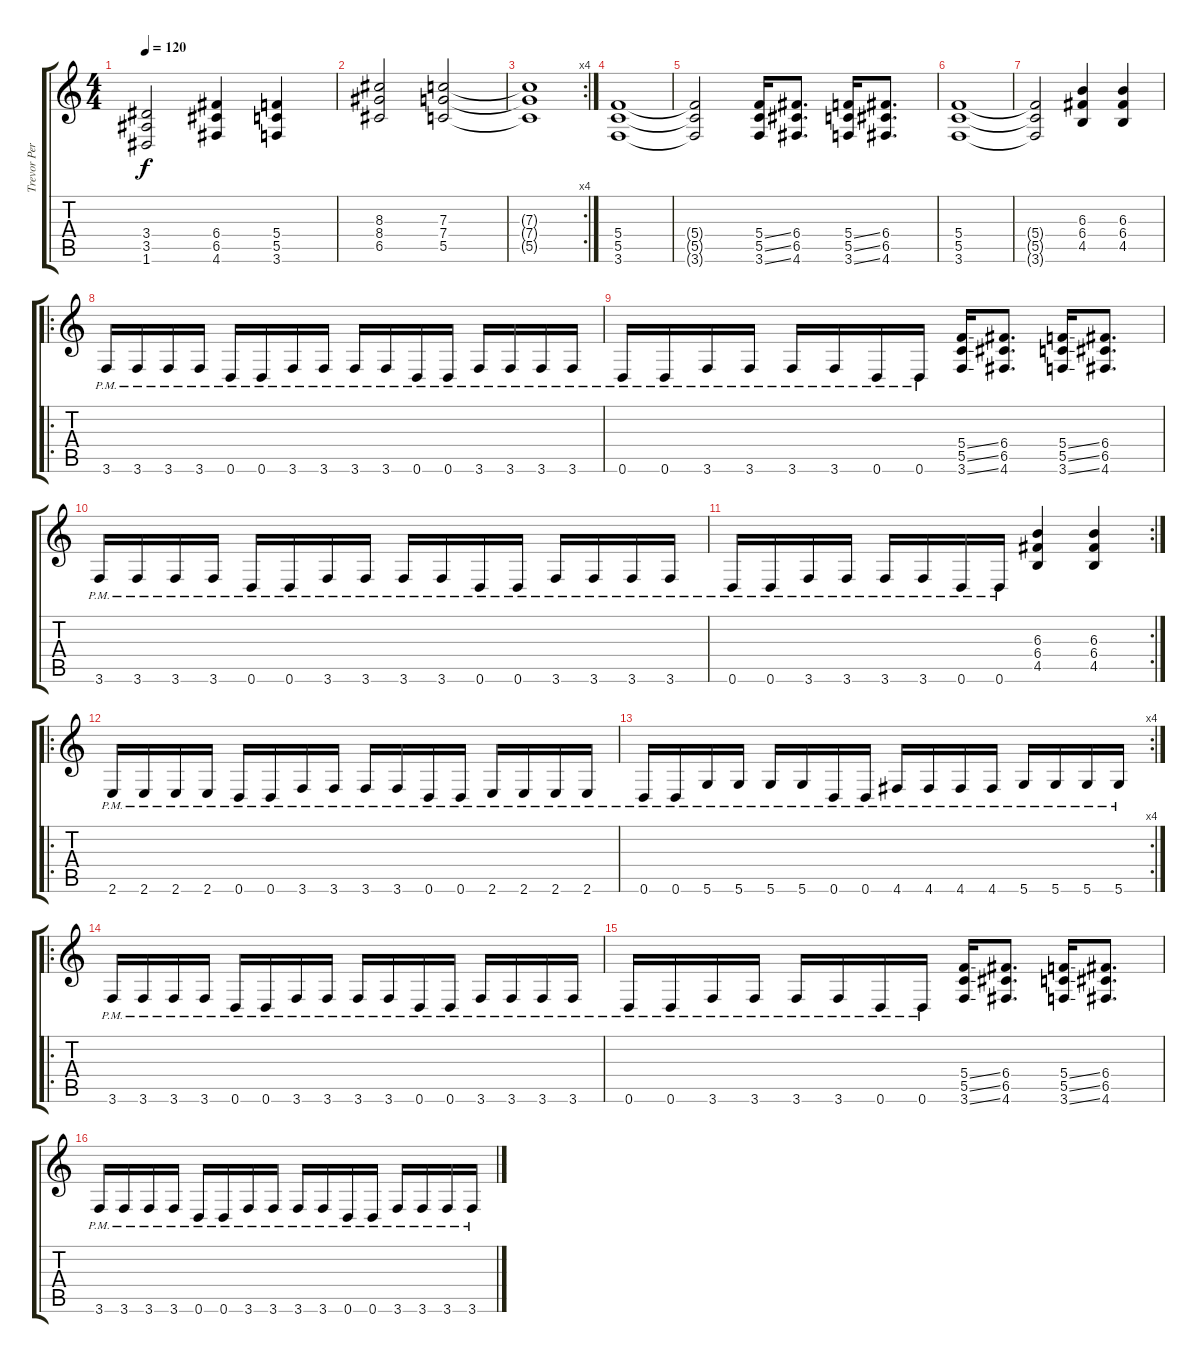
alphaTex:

\track ("Trevor Peres" "Trevor Per") {instrument distortionguitar}
\staff {score tabs}
\tuning (D4 A3 F3 C3 G2 D2) {hide}
\ts (4 4)
\tempo 120
\clef g2
\ks c
(3.4{t} 3.5{t} 1.6{t}).2{dy f} (6.4 6.5 4.6).4 (5.4 5.5 3.6).4 |
(8.3 8.4 6.5).2 (7.3 7.4 5.5).2 |
\rc 4
(7.3{t} 7.4{t} 5.5{t}).1 |
(5.4 5.5 3.6).1 |
(5.4{t} 5.5{t} 3.6{t}).2 (5.4{ss} 5.5{ss} 3.6{ss}).16 (6.4 6.5 4.6).8{d} (5.4{ss} 5.5{ss} 3.6{ss}).16 (6.4 6.5 4.6).8{d} |
(5.4 5.5 3.6).1 |
(5.4{t} 5.5{t} 3.6{t}).2 (6.3 6.4 4.5).4 (6.3 6.4 4.5).4 |
\ro
3.6{pm}.16 3.6{pm}.16 3.6{pm}.16 3.6{pm}.16 0.6{pm}.16 0.6{pm}.16 3.6{pm}.16 3.6{pm}.16 3.6{pm}.16 3.6{pm}.16 0.6{pm}.16 0.6{pm}.16 3.6{pm}.16 3.6{pm}.16 3.6{pm}.16 3.6{pm}.16 |
0.6{pm}.16 0.6{pm}.16 3.6{pm}.16 3.6{pm}.16 3.6{pm}.16 3.6{pm}.16 0.6{pm}.16 0.6{pm}.16 (5.4{ss} 5.5{ss} 3.6{ss}).16 (6.4 6.5 4.6).8{d} (5.4{ss} 5.5{ss} 3.6{ss}).16 (6.4 6.5 4.6).8{d} |
3.6{pm}.16 3.6{pm}.16 3.6{pm}.16 3.6{pm}.16 0.6{pm}.16 0.6{pm}.16 3.6{pm}.16 3.6{pm}.16 3.6{pm}.16 3.6{pm}.16 0.6{pm}.16 0.6{pm}.16 3.6{pm}.16 3.6{pm}.16 3.6{pm}.16 3.6{pm}.16 |
\rc 2
0.6{pm}.16 0.6{pm}.16 3.6{pm}.16 3.6{pm}.16 3.6{pm}.16 3.6{pm}.16 0.6{pm}.16 0.6{pm}.16 (6.3 6.4 4.5).4 (6.3 6.4 4.5).4 |
\ro
2.6{pm}.16 2.6{pm}.16 2.6{pm}.16 2.6{pm}.16 0.6{pm}.16 0.6{pm}.16 3.6{pm}.16 3.6{pm}.16 3.6{pm}.16 3.6{pm}.16 0.6{pm}.16 0.6{pm}.16 2.6{pm}.16 2.6{pm}.16 2.6{pm}.16 2.6{pm}.16 |
\rc 4
0.6{pm}.16 0.6{pm}.16 5.6{pm}.16 5.6{pm}.16 5.6{pm}.16 5.6{pm}.16 0.6{pm}.16 0.6{pm}.16 4.6{pm}.16 4.6{pm}.16 4.6{pm}.16 4.6{pm}.16 5.6{pm}.16 5.6{pm}.16 5.6{pm}.16 5.6{pm}.16 |
\ro
3.6{pm}.16 3.6{pm}.16 3.6{pm}.16 3.6{pm}.16 0.6{pm}.16 0.6{pm}.16 3.6{pm}.16 3.6{pm}.16 3.6{pm}.16 3.6{pm}.16 0.6{pm}.16 0.6{pm}.16 3.6{pm}.16 3.6{pm}.16 3.6{pm}.16 3.6{pm}.16 |
0.6{pm}.16 0.6{pm}.16 3.6{pm}.16 3.6{pm}.16 3.6{pm}.16 3.6{pm}.16 0.6{pm}.16 0.6{pm}.16 (5.4{ss} 5.5{ss} 3.6{ss}).16 (6.4 6.5 4.6).8{d} (5.4{ss} 5.5{ss} 3.6{ss}).16 (6.4 6.5 4.6).8{d} |
3.6{pm}.16 3.6{pm}.16 3.6{pm}.16 3.6{pm}.16 0.6{pm}.16 0.6{pm}.16 3.6{pm}.16 3.6{pm}.16 3.6{pm}.16 3.6{pm}.16 0.6{pm}.16 0.6{pm}.16 3.6{pm}.16 3.6{pm}.16 3.6{pm}.16 3.6{pm}.16
